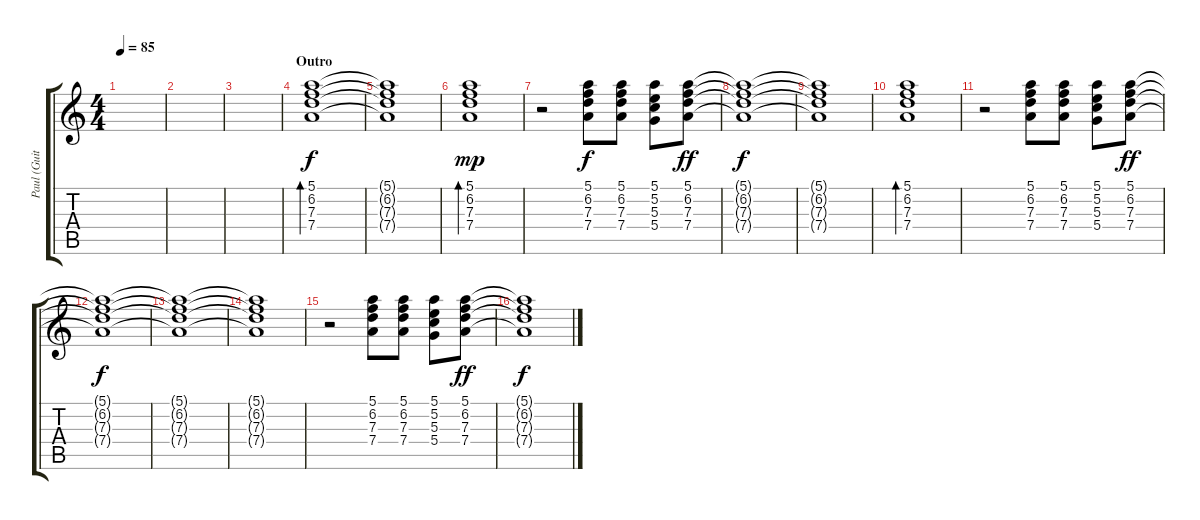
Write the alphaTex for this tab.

\track ("Paul (Guitar)" "Paul (Guit") {instrument electricguitarjazz}
\staff {score tabs}
\tuning (E4 B3 G3 D3 A2 E2) {hide}
\ts (4 4)
\tempo 85
\clef g2
\ks c
|
|
|
\section ("" "Outro")
(5.1 6.2 7.3 7.4).1{bd 120 volume 12} |
(5.1{t} 6.2{t} 7.3{t} 7.4{t}).1 |
(5.1 6.2 7.3 7.4).1{bd 120 dy mp} |
r.2 (5.1 6.2 7.3 7.4).8{dy f} (5.1 6.2 7.3 7.4).8 (5.1 5.2 5.3 5.4).8 (5.1 6.2 7.3 7.4).8{dy ff} |
(5.1{t} 6.2{t} 7.3{t} 7.4{t}).1{dy f} |
(5.1{t} 6.2{t} 7.3{t} 7.4{t}).1 |
(5.1 6.2 7.3 7.4).1{bd 120} |
r.2 (5.1 6.2 7.3 7.4).8 (5.1 6.2 7.3 7.4).8 (5.1 5.2 5.3 5.4).8 (5.1 6.2 7.3 7.4).8{dy ff} |
(5.1{t} 6.2{t} 7.3{t} 7.4{t}).1{dy f} |
(5.1{t} 6.2{t} 7.3{t} 7.4{t}).1 |
(5.1{t} 6.2{t} 7.3{t} 7.4{t}).1 |
r.2 (5.1 6.2 7.3 7.4).8 (5.1 6.2 7.3 7.4).8 (5.1 5.2 5.3 5.4).8 (5.1 6.2 7.3 7.4).8{dy ff} |
(5.1{t} 6.2{t} 7.3{t} 7.4{t}).1{dy f}
